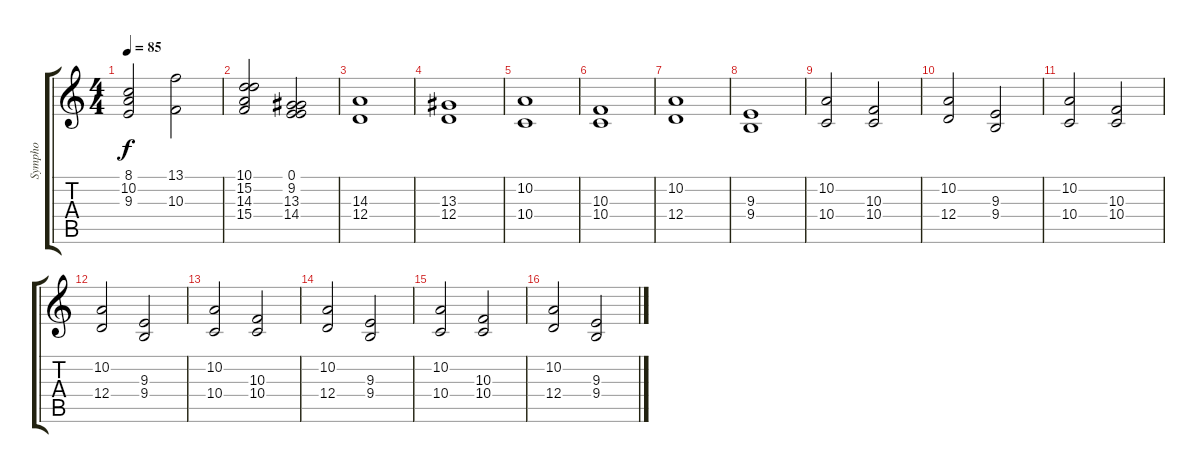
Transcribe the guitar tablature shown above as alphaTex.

\track ("Sympho" "Sympho") {instrument stringensemble2}
\staff {score tabs}
\tuning (E4 B3 G3 D3 A2 E2) {hide}
\ts (4 4)
\tempo 85
\clef g2
\ks c
(8.1 10.2 9.3).2{dy f} (13.1 10.3).2 |
(10.1 15.2 14.3 15.4).2 (0.1 9.2 13.3 14.4).2 |
(14.3 12.4).1 |
(13.3 12.4).1 |
(10.2 10.4).1 |
(10.3 10.4).1 |
(10.2 12.4).1 |
(9.3 9.4).1 |
(10.2 10.4).2 (10.3 10.4).2 |
(10.2 12.4).2 (9.3 9.4).2 |
(10.2 10.4).2 (10.3 10.4).2 |
(10.2 12.4).2 (9.3 9.4).2 |
(10.2 10.4).2 (10.3 10.4).2 |
(10.2 12.4).2 (9.3 9.4).2 |
(10.2 10.4).2 (10.3 10.4).2 |
(10.2 12.4).2 (9.3 9.4).2
